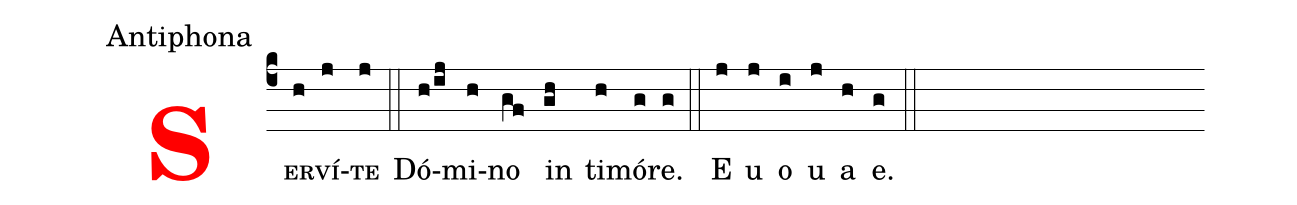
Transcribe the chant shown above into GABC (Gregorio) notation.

office-part: Antiphona;
%%
<v>\bf\textcolor{red}{S}</v><v>\sc{er}</v>(c4h)<v>\sc{ví}</v>(j)<v>\sc{te}</v>(j) (::) Dó(h/ij)mi(h)no(gf) in(gh) ti(h)mó(g)re.(g)  (::) E(j) u(j) o(i) u(j) a(h) e.(g) (::)
